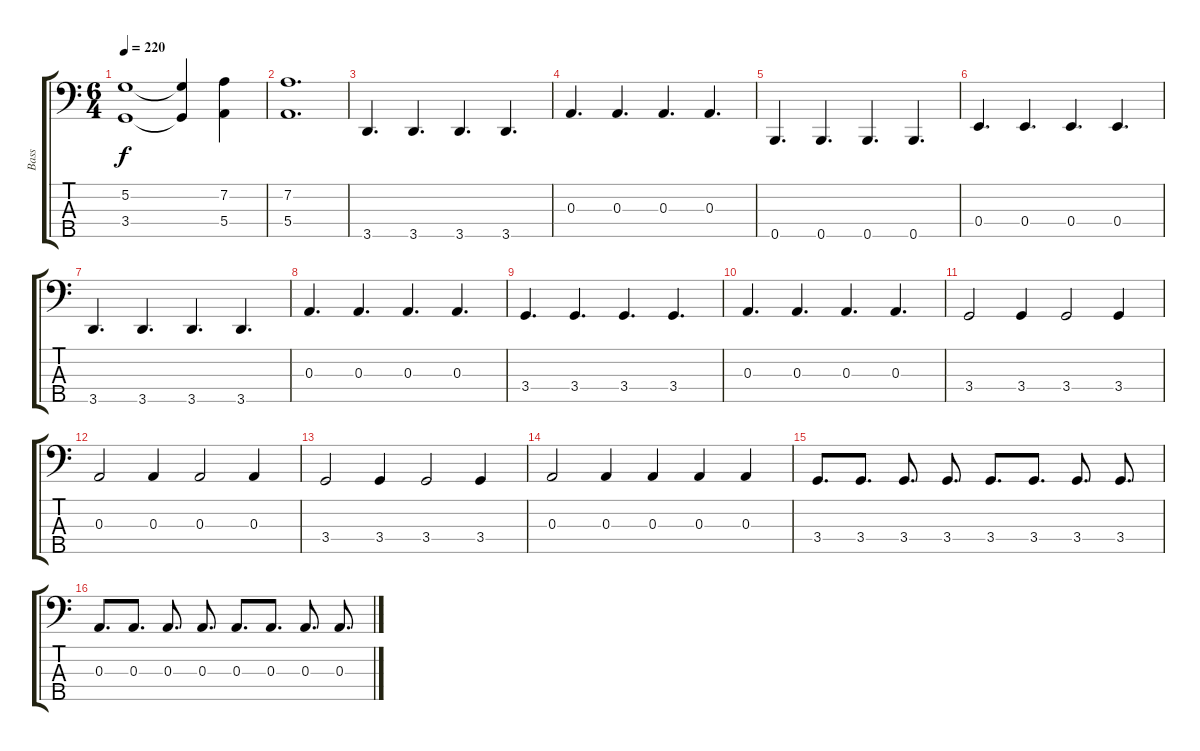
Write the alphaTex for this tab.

\track ("Bass" "Bass") {instrument electricbassfinger}
\staff {score tabs}
\tuning (G2 D2 A1 E1 B0) {hide}
\ts (6 4)
\tempo 220
\clef f4
\ks c
(5.2 3.4).1{dy f} (5.2{t} 3.4{t}).4 (7.2 5.4).4 |
(7.2 5.4).1{d} |
3.5.4{d} 3.5.4{d} 3.5.4{d} 3.5.4{d} |
0.3.4{d} 0.3.4{d} 0.3.4{d} 0.3.4{d} |
0.5.4{d} 0.5.4{d} 0.5.4{d} 0.5.4{d} |
0.4.4{d} 0.4.4{d} 0.4.4{d} 0.4.4{d} |
3.5.4{d} 3.5.4{d} 3.5.4{d} 3.5.4{d} |
0.3.4{d} 0.3.4{d} 0.3.4{d} 0.3.4{d} |
3.4.4{d} 3.4.4{d} 3.4.4{d} 3.4.4{d} |
0.3.4{d} 0.3.4{d} 0.3.4{d} 0.3.4{d} |
3.4.2 3.4.4 3.4.2 3.4.4 |
0.3.2 0.3.4 0.3.2 0.3.4 |
3.4.2 3.4.4 3.4.2 3.4.4 |
0.3.2 0.3.4 0.3.4 0.3.4 0.3.4 |
3.4.8{d} 3.4.8{d} 3.4.8{d} 3.4.8{d} 3.4.8{d} 3.4.8{d} 3.4.8{d} 3.4.8{d} |
0.3.8{d} 0.3.8{d} 0.3.8{d} 0.3.8{d} 0.3.8{d} 0.3.8{d} 0.3.8{d} 0.3.8{d}
